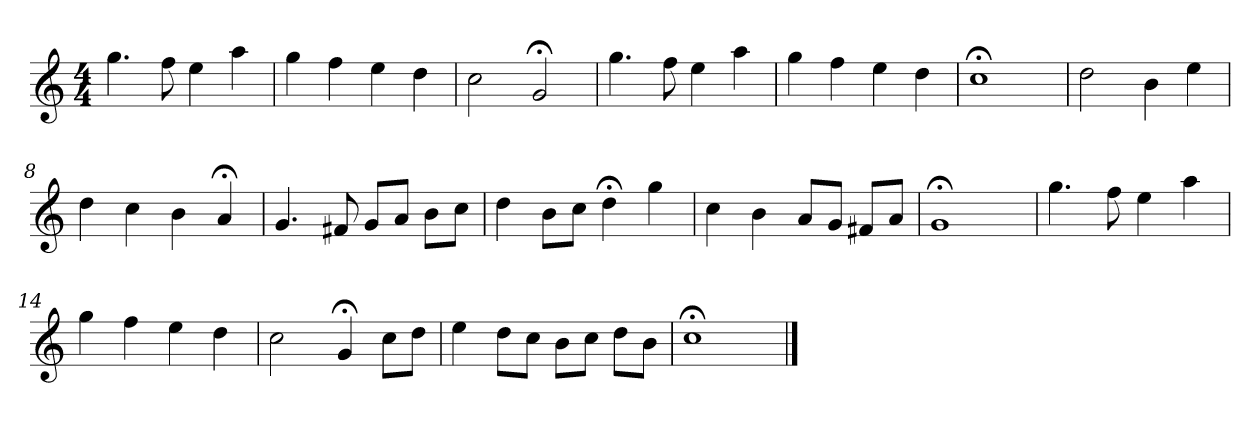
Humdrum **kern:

**kern
*part1
*staff1
*k[]
*C:
*M4/4
*MM120
=1
4.gg
8ff
4ee
4aa
=2
4gg
4ff
4ee
4dd
=3
2cc
2g;<
=4
4.gg
8ff
4ee
4aa
=5
4gg
4ff
4ee
4dd
=6
1cc;<
=7
2dd
4b
4ee
=8
4dd
4cc
4b
4a;<
=9
4.g
8f#X
8gL
8aJ
8bL
8ccJ
=10
4dd
8bL
8ccJ
4dd;<
4gg
=11
4cc
4b
8aL
8gJ
8f#XL
8aJ
=12
1g;<
=13
4.gg
8ff
4ee
4aa
=14
4gg
4ff
4ee
4dd
=15
2cc
4g;<
8ccL
8ddJ
=16
4ee
8ddL
8ccJ
8bL
8ccJ
8ddL
8bJ
=17
1cc;<
==
*-
